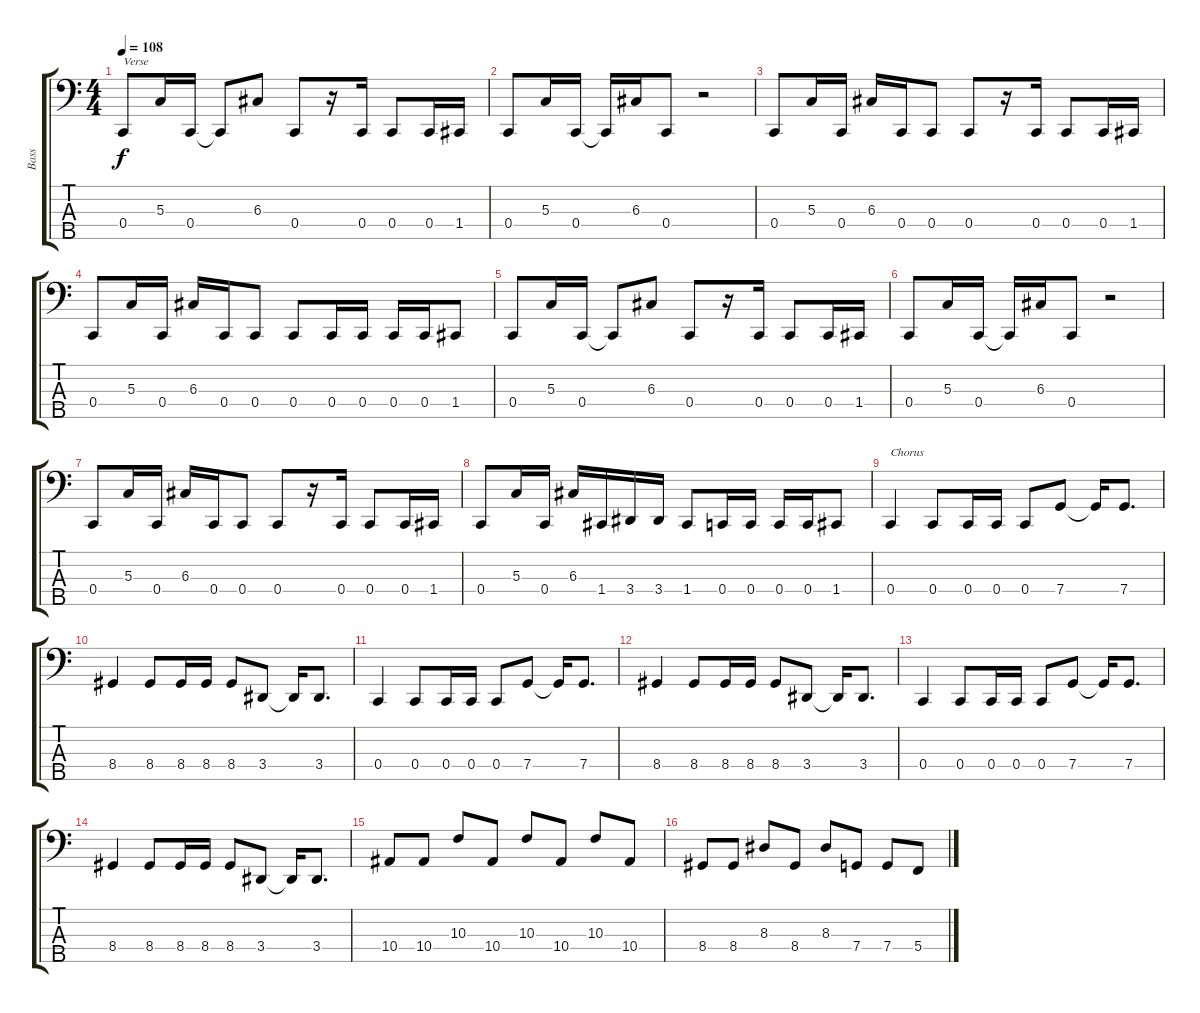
\track ("Bass" "Bass") {instrument electricbassfinger}
\staff {score tabs}
\tuning (F2 C2 G1 C1 A0) {hide}
\ts (4 4)
\tempo 108
\clef f4
\ks c
0.4.8{txt "Verse" dy f} 5.3.16 0.4.16 0.4{t}.8 6.3.8 0.4.8 r.16 0.4.16 0.4.8 0.4.16 1.4.16 |
0.4.8 5.3.16 0.4.16 0.4{t}.16 6.3.16 0.4.8 r.2 |
0.4.8 5.3.16 0.4.16 6.3.16 0.4.16 0.4.8 0.4.8 r.16 0.4.16 0.4.8 0.4.16 1.4.16 |
0.4.8 5.3.16 0.4.16 6.3.16 0.4.16 0.4.8 0.4.8 0.4.16 0.4.16 0.4.16 0.4.16 1.4.8 |
0.4.8 5.3.16 0.4.16 0.4{t}.8 6.3.8 0.4.8 r.16 0.4.16 0.4.8 0.4.16 1.4.16 |
0.4.8 5.3.16 0.4.16 0.4{t}.16 6.3.16 0.4.8 r.2 |
0.4.8 5.3.16 0.4.16 6.3.16 0.4.16 0.4.8 0.4.8 r.16 0.4.16 0.4.8 0.4.16 1.4.16 |
0.4.8 5.3.16 0.4.16 6.3.16 1.4.16 3.4.16 3.4.16 1.4.8 0.4.16 0.4.16 0.4.16 0.4.16 1.4.8 |
0.4.4{txt "Chorus"} 0.4.8 0.4.16 0.4.16 0.4.8 7.4.8 7.4{t}.16 7.4.8{d} |
8.4.4 8.4.8 8.4.16 8.4.16 8.4.8 3.4.8 3.4{t}.16 3.4.8{d} |
0.4.4 0.4.8 0.4.16 0.4.16 0.4.8 7.4.8 7.4{t}.16 7.4.8{d} |
8.4.4 8.4.8 8.4.16 8.4.16 8.4.8 3.4.8 3.4{t}.16 3.4.8{d} |
0.4.4 0.4.8 0.4.16 0.4.16 0.4.8 7.4.8 7.4{t}.16 7.4.8{d} |
8.4.4 8.4.8 8.4.16 8.4.16 8.4.8 3.4.8 3.4{t}.16 3.4.8{d} |
10.4.8 10.4.8 10.3.8 10.4.8 10.3.8 10.4.8 10.3.8 10.4.8 |
8.4.8 8.4.8 8.3.8 8.4.8 8.3.8 7.4.8 7.4.8 5.4.8
